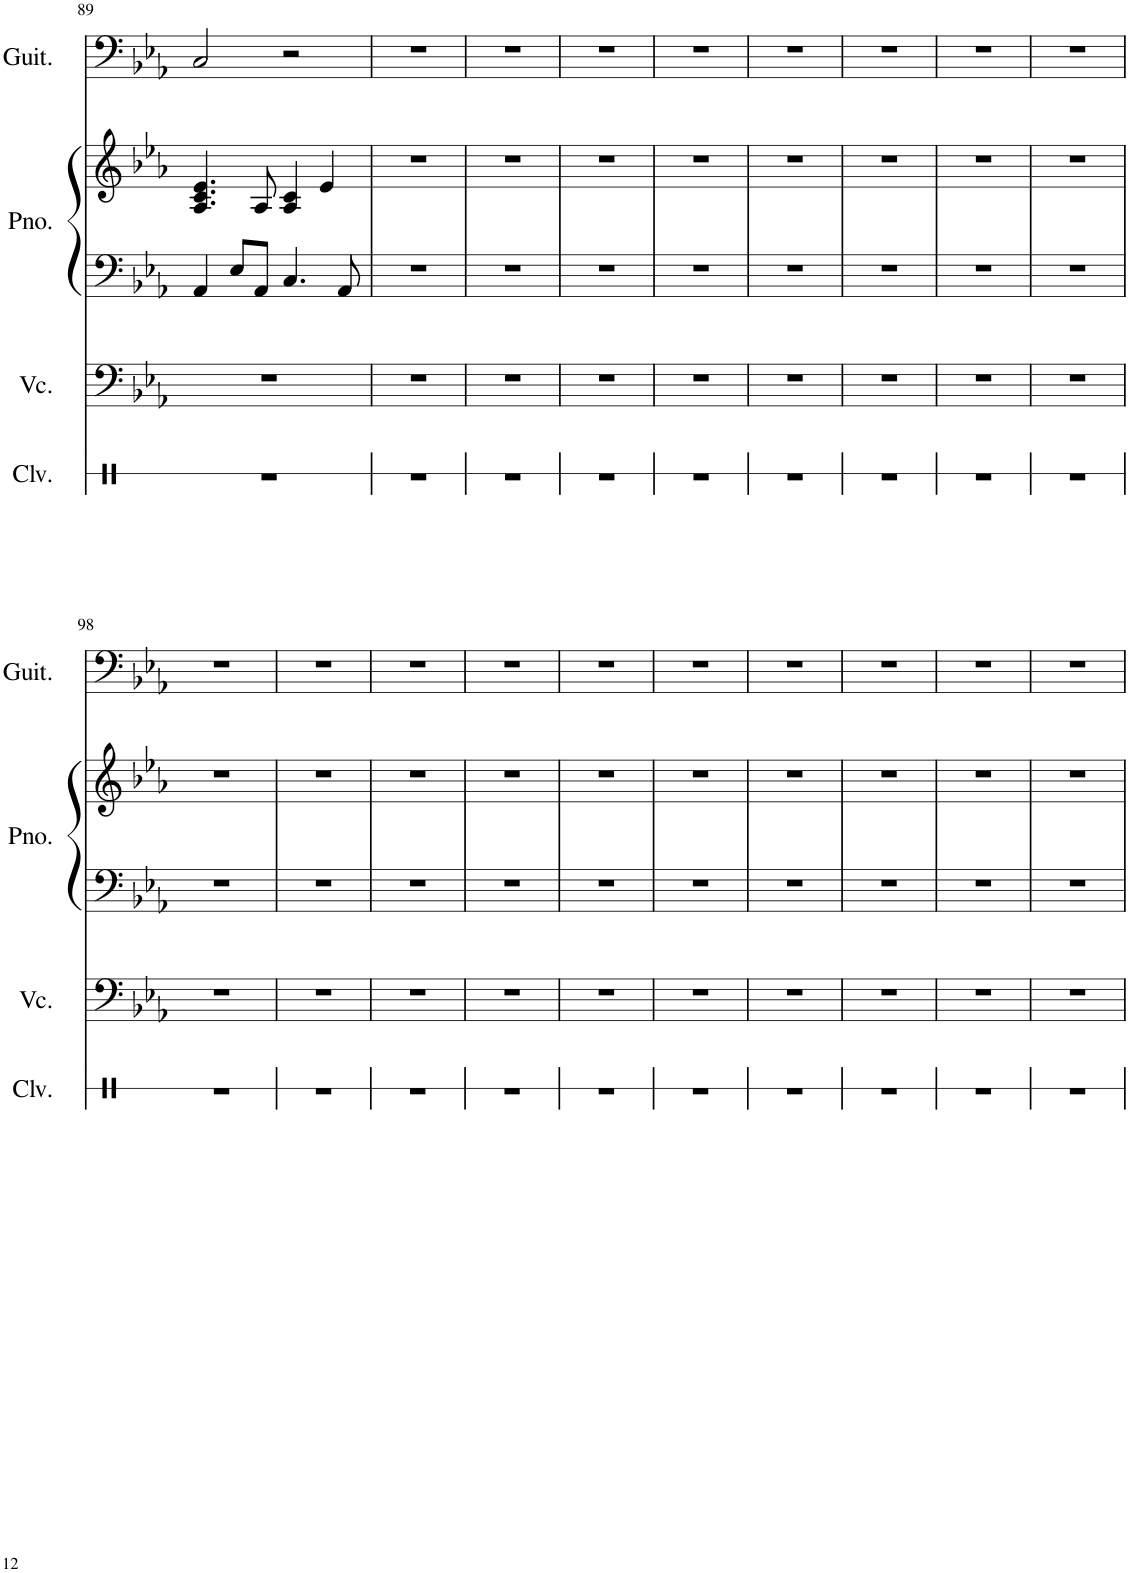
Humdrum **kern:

**kern	**kern	**kern	**kern	**kern
*part4	*part3	*part2	*part2	*part1
*staff5	*staff4	*staff3	*staff2	*staff1
*I"Claves	*I"Violoncello	*I"Piano	*	*I"Acoustic Guitar
*I'Clv.	*I'Vc.	*I'Pno.	*	*I'Guit.
!!LO:PB:g=z
*clefX	*clefF4	*clefF4	*clefG2	*clefF4
*k[]	*k[b-e-a-]	*k[b-e-a-]	*k[b-e-a-]	*k[b-e-a-]
*M4/4	*M4/4	*M4/4	*M4/4	*M4/4
=89	=89	=89	=89	=89
1r	1r	4AA-/	4.A-/ 4.c/ 4.e-/	2C/
.	.	8E-/L	.	.
.	.	8AA-/J	8A-/	.
.	.	4.C/	4A-/ 4c/	2r
.	.	.	4e-/	.
.	.	8AA-/	.	.
=90	=90	=90	=90	=90
1r	1r	1r	1r	1r
=91	=91	=91	=91	=91
1r	1r	1r	1r	1r
=92	=92	=92	=92	=92
1r	1r	1r	1r	1r
=93	=93	=93	=93	=93
1r	1r	1r	1r	1r
=94	=94	=94	=94	=94
1r	1r	1r	1r	1r
=95	=95	=95	=95	=95
1r	1r	1r	1r	1r
=96	=96	=96	=96	=96
1r	1r	1r	1r	1r
=97	=97	=97	=97	=97
1r	1r	1r	1r	1r
!!LO:LB:g=z
=98	=98	=98	=98	=98
1r	1r	1r	1r	1r
=99	=99	=99	=99	=99
1r	1r	1r	1r	1r
=100	=100	=100	=100	=100
1r	1r	1r	1r	1r
=101	=101	=101	=101	=101
1r	1r	1r	1r	1r
=102	=102	=102	=102	=102
1r	1r	1r	1r	1r
=103	=103	=103	=103	=103
1r	1r	1r	1r	1r
=104	=104	=104	=104	=104
1r	1r	1r	1r	1r
=105	=105	=105	=105	=105
1r	1r	1r	1r	1r
=106	=106	=106	=106	=106
1r	1r	1r	1r	1r
=107	=107	=107	=107	=107
1r	1r	1r	1r	1r
=	=	=	=	=
*-	*-	*-	*-	*-
